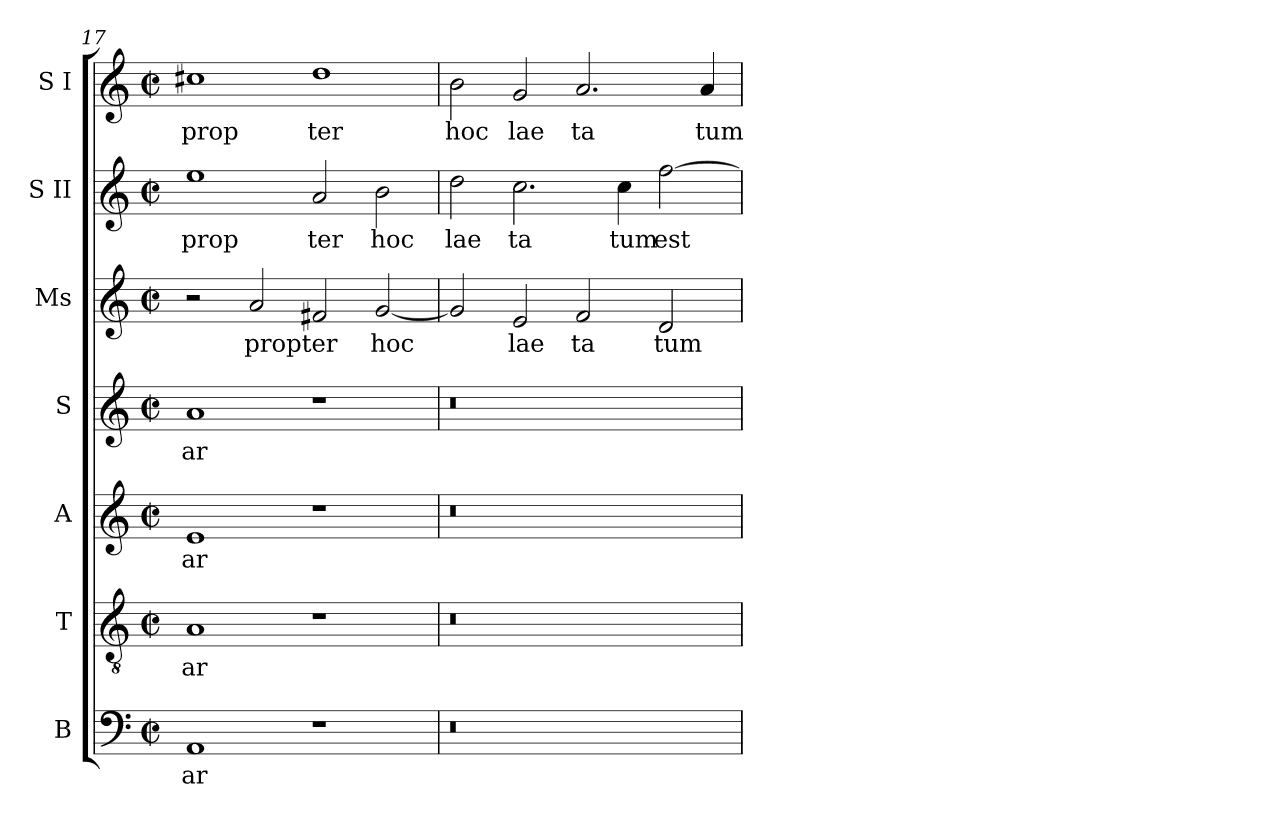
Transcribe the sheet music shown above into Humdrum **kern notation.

**kern	**text	**kern	**text	**kern	**text	**kern	**text	**kern	**text	**kern	**text	**kern	**text
*part7	*part7	*part6	*part6	*part5	*part5	*part4	*part4	*part3	*part3	*part2	*part2	*part1	*part1
*staff7	*staff7	*staff6	*staff6	*staff5	*staff5	*staff4	*staff4	*staff3	*staff3	*staff2	*staff2	*staff1	*staff1
*I"B	*	*I"T	*	*I"A	*	*I"S	*	*I"Ms	*	*I"S II	*	*I"S I	*
*clefF4	*	*clefGv2	*	*clefG2	*	*clefG2	*	*clefG2	*	*clefG2	*	*clefG2	*
*M2/2	*	*M2/2	*	*M2/2	*	*M2/2	*	*M2/2	*	*M2/2	*	*M2/2	*
*met(c|)	*	*met(c|)	*	*met(c|)	*	*met(c|)	*	*met(c|)	*	*met(c|)	*	*met(c|)	*
=17	=17	=17	=17	=17	=17	=17	=17	=17	=17	=17	=17	=17	=17
!	!LO:LY:b:cj	!	!LO:LY:b:cj	!	!LO:LY:b:cj	!	!LO:LY:b:cj	!	!	!	!LO:LY:b:cj	!	!LO:LY:b:cj
1AA	ar	1A	-ar	1e	-ar	1a	ar	2r	.	1ee	prop	1cc#X	prop
!	!	!	!	!	!	!	!	!	!LO:LY:b:cj	!	!	!	!
.	.	.	.	.	.	.	.	2a/	propter	.	.	.	.
!	!	!	!	!	!	!	!	!	!	!	!LO:LY:b:cj	!	!LO:LY:b:cj
1r	.	1r	.	1r	.	1r	.	2f#X/	.	2a/	ter	1dd	ter
!	!	!	!	!	!	!	!	!	!LO:LY:b	!	!LO:LY:b:cj	!	!
.	.	.	.	.	.	.	.	[<2g/	hoc	2b\	hoc	.	.
=18	=18	=18	=18	=18	=18	=18	=18	=18	=18	=18	=18	=18	=18
!	!	!	!	!	!	!	!	!	!	!	!LO:LY:b:cj	!	!LO:LY:b:cj
0r	.	0r	.	0r	.	0r	.	2g/]	.	2dd\	lae	2b\	hoc
!	!	!	!	!	!	!	!	!	!LO:LY:b:cj	!	!LO:LY:b:cj	!	!LO:LY:b:cj
.	.	.	.	.	.	.	.	2e/	lae	2.cc\	ta	2g/	lae
!	!	!	!	!	!	!	!	!	!LO:LY:b:cj	!	!	!	!LO:LY:b:cj
.	.	.	.	.	.	.	.	2f/	ta	.	.	2.a/	ta
!	!	!	!	!	!	!	!	!	!	!	!LO:LY:b:cj	!	!
.	.	.	.	.	.	.	.	.	.	4cc\	tum	.	.
!	!	!	!	!	!	!	!	!	!LO:LY:b:cj	!	!LO:LY:b	!	!
.	.	.	.	.	.	.	.	2d/	tum	[>2ff\	est	.	.
!	!	!	!	!	!	!	!	!	!	!	!	!	!LO:LY:b:cj
.	.	.	.	.	.	.	.	.	.	.	.	4a/	tum
=	=	=	=	=	=	=	=	=	=	=	=	=	=
*-	*-	*-	*-	*-	*-	*-	*-	*-	*-	*-	*-	*-	*-
